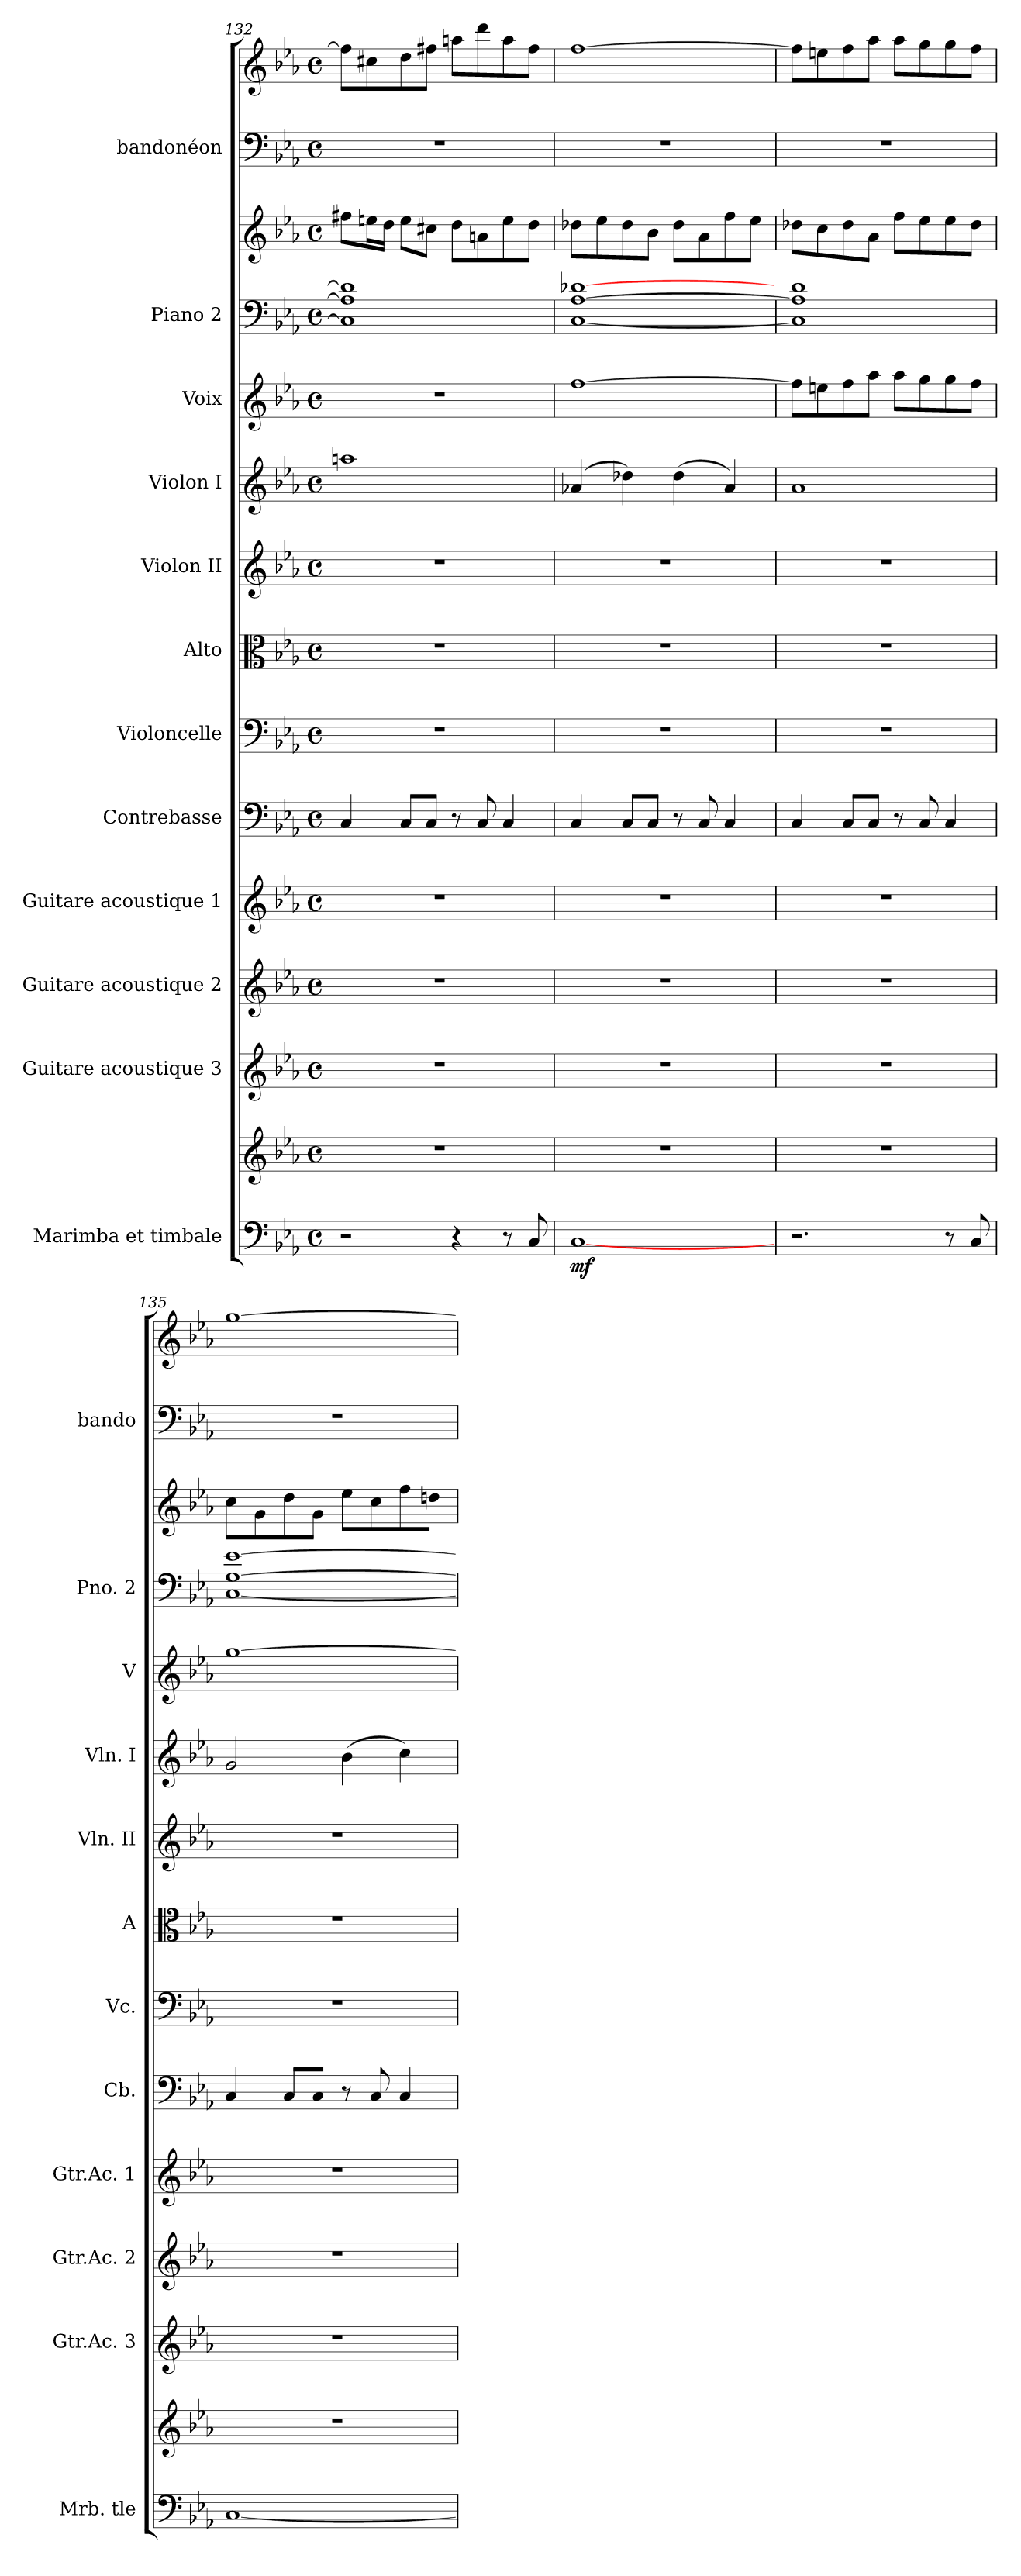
**kern	**kern	**dynam	**kern	**kern	**kern	**kern	**kern	**kern	**kern	**kern	**kern	**kern	**kern	**kern	**kern
*part12	*part12	*part12	*part11	*part10	*part9	*part8	*part7	*part6	*part5	*part4	*part3	*part2	*part2	*part1	*part1
*staff15	*staff14	*staff14/15	*staff13	*staff12	*staff11	*staff10	*staff9	*staff8	*staff7	*staff6	*staff5	*staff4	*staff3	*staff2	*staff1
*I"Marimba et timbale	*	*	*I"Guitare acoustique 3	*I"Guitare acoustique 2	*I"Guitare acoustique 1	*I"Contrebasse	*I"Violoncelle	*I"Alto	*I"Violon II	*I"Violon I	*I"Voix	*I"Piano 2	*	*I"bandonéon	*
*I'Mrb. tle	*	*	*I'Gtr.Ac. 3	*I'Gtr.Ac. 2	*I'Gtr.Ac. 1	*I'Cb.	*I'Vc.	*I'A	*I'Vln. II	*I'Vln. I	*I'V	*I'Pno. 2	*	*I'bando	*
*clefF4	*clefG2	*	*clefG2	*clefG2	*clefG2	*clefF4	*clefF4	*clefC3	*clefG2	*clefG2	*clefG2	*clefF4	*clefG2	*clefF4	*clefG2
*	*	*	*ITrd7c12	*ITrd7c12	*ITrd7c12	*ITrd7c12	*	*	*	*	*	*	*	*	*
*k[b-e-a-]	*k[b-e-a-]	*	*k[b-e-a-]	*k[b-e-a-]	*k[b-e-a-]	*k[b-e-a-]	*k[b-e-a-]	*k[b-e-a-]	*k[b-e-a-]	*k[b-e-a-]	*k[b-e-a-]	*k[b-e-a-]	*k[b-e-a-]	*k[b-e-a-]	*k[b-e-a-]
*c:	*c:	*	*c:	*c:	*c:	*c:	*c:	*c:	*c:	*c:	*c:	*c:	*c:	*c:	*c:
*M4/4	*M4/4	*	*M4/4	*M4/4	*M4/4	*M4/4	*M4/4	*M4/4	*M4/4	*M4/4	*M4/4	*M4/4	*M4/4	*M4/4	*M4/4
*met(c)	*met(c)	*	*met(c)	*met(c)	*met(c)	*met(c)	*met(c)	*met(c)	*met(c)	*met(c)	*met(c)	*met(c)	*met(c)	*met(c)	*met(c)
=132	=132	=132	=132	=132	=132	=132	=132	=132	=132	=132	=132	=132	=132	=132	=132
2r	1r	.	1r	1r	1r	4CC/	1r	1r	1r	1aan	1r	1C] 1A] 1d]	8ff#X\L	1r	8ff#\L]
.	.	.	.	.	.	.	.	.	.	.	.	.	16een\L	.	8cc#X\
.	.	.	.	.	.	.	.	.	.	.	.	.	16dd\JJ	.	.
.	.	.	.	.	.	8CC/L	.	.	.	.	.	.	8ee\L	.	8dd\
.	.	.	.	.	.	8CC/J	.	.	.	.	.	.	8cc#X\J	.	8ff#X\J
4r	.	.	.	.	.	8r	.	.	.	.	.	.	8dd\L	.	8aan\L
.	.	.	.	.	.	8CC/	.	.	.	.	.	.	8an\	.	8ddd\
8r	.	.	.	.	.	4CC/	.	.	.	.	.	.	8ee\	.	8aa\
8C/	.	.	.	.	.	.	.	.	.	.	.	.	8dd\J	.	8ff#Z\J
!!LO:PB:g=z
=133	=133	=133	=133	=133	=133	=133	=133	=133	=133	=133	=133	=133	=133	=133	=133
!	!	!LO:DY:b=2	!	!	!	!	!	!	!	!	!	!	!	!	!
[1C	1r	mf	1r	1r	1r	4CC/	1r	1r	1r	(>4a-X/	[1ff	[1C [1A- [1d-X	8dd-X\L	1r	[1ff
.	.	.	.	.	.	.	.	.	.	.	.	.	8ee-\	.	.
.	.	.	.	.	.	8CC/L	.	.	.	4dd-X\)	.	.	8dd-\	.	.
.	.	.	.	.	.	8CC/J	.	.	.	.	.	.	8b-\J	.	.
.	.	.	.	.	.	8r	.	.	.	(>4dd-\	.	.	8dd-\L	.	.
.	.	.	.	.	.	8CC/	.	.	.	.	.	.	8a-\	.	.
.	.	.	.	.	.	4CC/	.	.	.	4a-/)	.	.	8ff\	.	.
.	.	.	.	.	.	.	.	.	.	.	.	.	8ee-\J	.	.
=134	=134	=134	=134	=134	=134	=134	=134	=134	=134	=134	=134	=134	=134	=134	=134
2.r	1r	.	1r	1r	1r	4CC/	1r	1r	1r	1a-	8ff\L]	1C] 1A-] 1d	8dd-X\L	1r	8ff\L]
.	.	.	.	.	.	.	.	.	.	.	8een\	.	8cc\	.	8een\
.	.	.	.	.	.	8CC/L	.	.	.	.	8ff\	.	8dd-\	.	8ff\
.	.	.	.	.	.	8CC/J	.	.	.	.	8aa-\J	.	8a-\J	.	8aa-\J
.	.	.	.	.	.	8r	.	.	.	.	8aa-\L	.	8ff\L	.	8aa-\L
.	.	.	.	.	.	8CC/	.	.	.	.	8gg\	.	8ee-\	.	8gg\
8r	.	.	.	.	.	4CC/	.	.	.	.	8gg\	.	8ee-\	.	8gg\
8C/	.	.	.	.	.	.	.	.	.	.	8ff\J	.	8dd-\J	.	8ff\J
=135	=135	=135	=135	=135	=135	=135	=135	=135	=135	=135	=135	=135	=135	=135	=135
[1C	1r	.	1r	1r	1r	4CC/	1r	1r	1r	2g/	[1gg	[1C [1G [1e-	8cc\L	1r	[1gg
.	.	.	.	.	.	.	.	.	.	.	.	.	8g\	.	.
.	.	.	.	.	.	8CC/L	.	.	.	.	.	.	8dd\	.	.
.	.	.	.	.	.	8CC/J	.	.	.	.	.	.	8g\J	.	.
.	.	.	.	.	.	8r	.	.	.	(>4b-\	.	.	8ee-\L	.	.
.	.	.	.	.	.	8CC/	.	.	.	.	.	.	8cc\	.	.
.	.	.	.	.	.	4CC/	.	.	.	4cc\)	.	.	8ff\	.	.
.	.	.	.	.	.	.	.	.	.	.	.	.	8ddn\J	.	.
=	=	=	=	=	=	=	=	=	=	=	=	=	=	=	=
*-	*-	*-	*-	*-	*-	*-	*-	*-	*-	*-	*-	*-	*-	*-	*-
